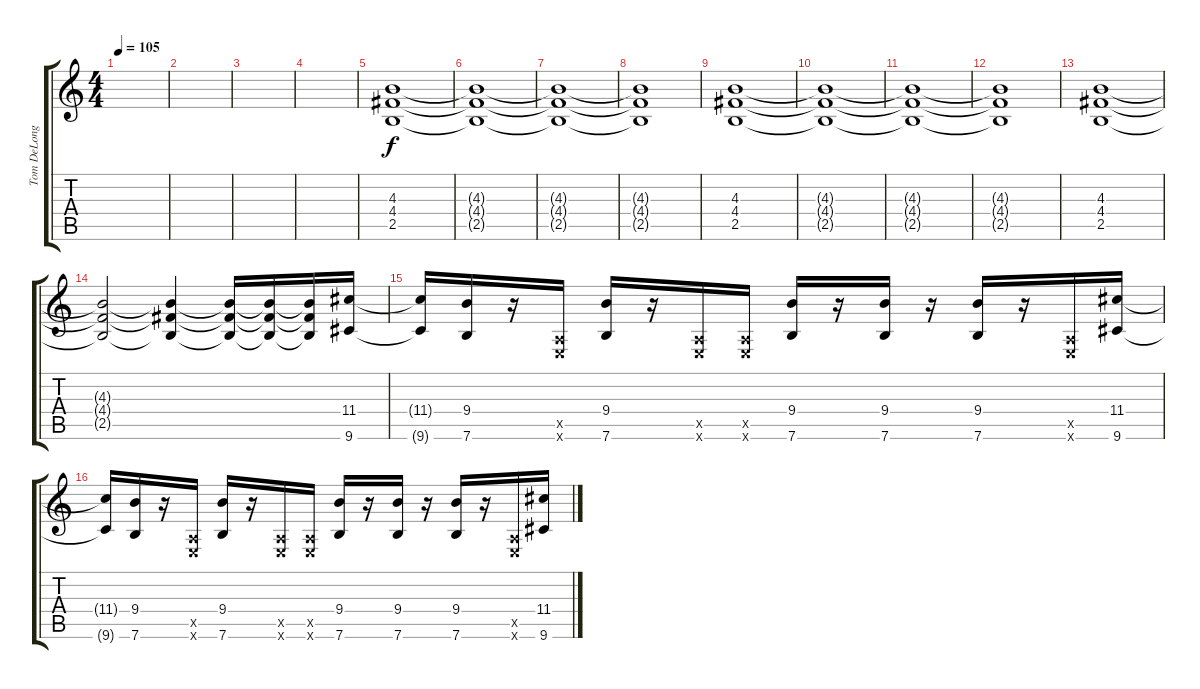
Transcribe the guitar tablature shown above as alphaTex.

\track ("Tom DeLonge (1st Guitar)" "Tom DeLong") {instrument overdrivenguitar}
\staff {score tabs}
\tuning (E4 B3 G3 D3 A2 E2) {hide}
\ts (4 4)
\tempo 105
\clef g2
\ks c
|
|
|
|
(4.3 4.4 2.5).1 |
(4.3{t} 4.4{t} 2.5{t}).1 |
(4.3{t} 4.4{t} 2.5{t}).1 |
(4.3{t} 4.4{t} 2.5{t}).1 |
(4.3 4.4 2.5).1 |
(4.3{t} 4.4{t} 2.5{t}).1 |
(4.3{t} 4.4{t} 2.5{t}).1 |
(4.3{t} 4.4{t} 2.5{t}).1 |
(4.3 4.4 2.5).1 |
(4.3{t} 4.4{t} 2.5{t}).2 (4.3{t} 4.4{t} 2.5{t}).4 (4.3{t} 4.4{t} 2.5{t}).16 (4.3{t} 4.4{t} 2.5{t}).16 (4.3{t} 4.4{t} 2.5{t}).16 (11.4 9.6).16 |
(11.4{t} 9.6{t}).16 (9.4 7.6).16 r.16 (0.5{x} 0.6{x}).16 (9.4 7.6).16 r.16 (0.5{x} 0.6{x}).16 (0.5{x} 0.6{x}).16 (9.4 7.6).16 r.16 (9.4 7.6).16 r.16 (9.4 7.6).16 r.16 (0.5{x} 0.6{x}).16 (11.4 9.6).16 |
(11.4{t} 9.6{t}).16 (9.4 7.6).16 r.16 (0.5{x} 0.6{x}).16 (9.4 7.6).16 r.16 (0.5{x} 0.6{x}).16 (0.5{x} 0.6{x}).16 (9.4 7.6).16 r.16 (9.4 7.6).16 r.16 (9.4 7.6).16 r.16 (0.5{x} 0.6{x}).16 (11.4 9.6).16
